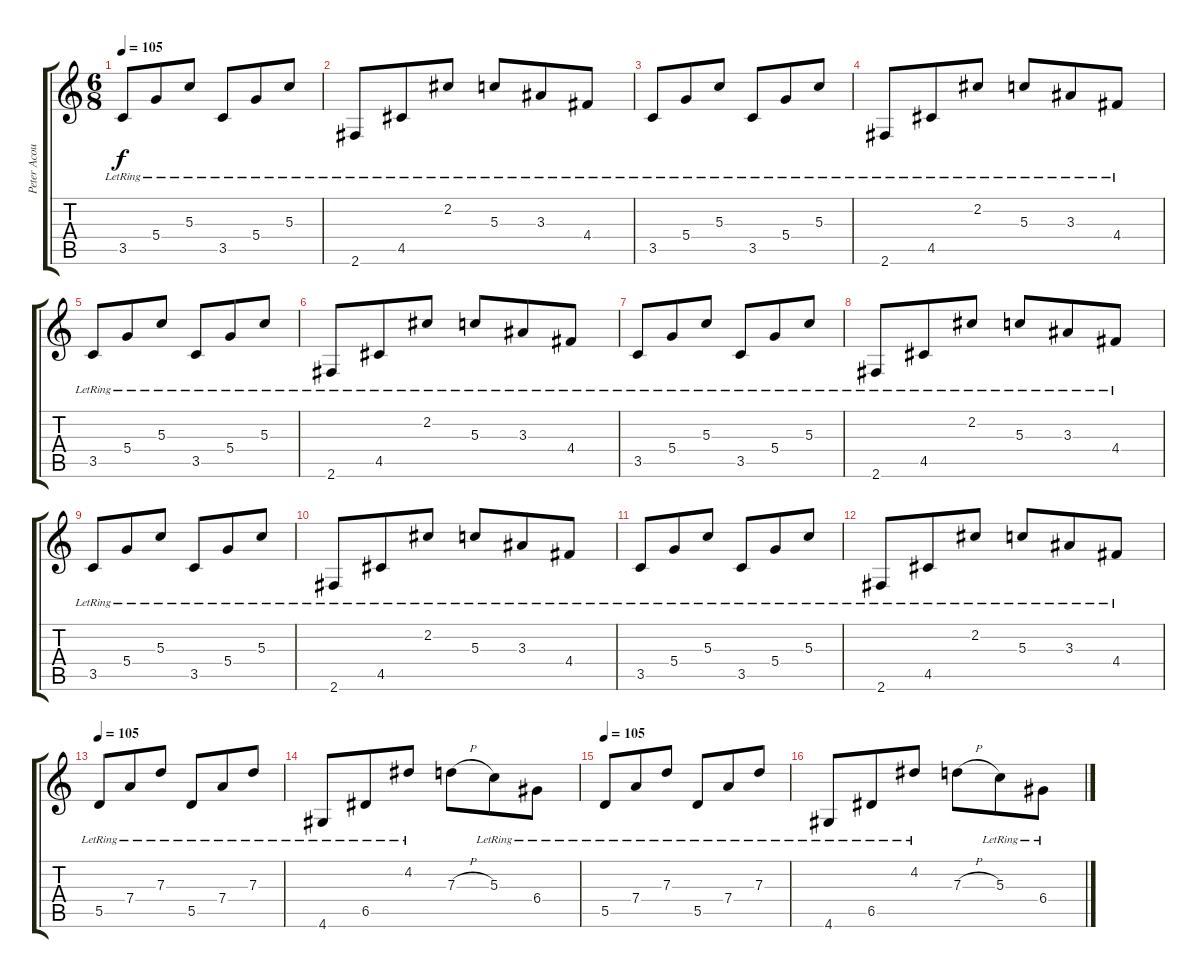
\track ("Peter Acoustic" "Peter Acou") {instrument acousticguitarsteel}
\staff {score tabs}
\tuning (E4 B3 G3 D3 A2 E2) {hide}
\ts (6 8)
\tempo 105
\clef g2
\ks c
3.5{lr}.8{dy f} 5.4{lr}.8 5.3{lr}.8 3.5{lr}.8 5.4{lr}.8 5.3{lr}.8 |
2.6{lr}.8 4.5{lr}.8 2.2{lr}.8 5.3{lr}.8 3.3{lr}.8 4.4{lr}.8 |
3.5{lr}.8 5.4{lr}.8 5.3{lr}.8 3.5{lr}.8 5.4{lr}.8 5.3{lr}.8 |
2.6{lr}.8 4.5{lr}.8 2.2{lr}.8 5.3{lr}.8 3.3{lr}.8 4.4{lr}.8 |
3.5{lr}.8 5.4{lr}.8 5.3{lr}.8 3.5{lr}.8 5.4{lr}.8 5.3{lr}.8 |
2.6{lr}.8 4.5{lr}.8 2.2{lr}.8 5.3{lr}.8 3.3{lr}.8 4.4{lr}.8 |
3.5{lr}.8 5.4{lr}.8 5.3{lr}.8 3.5{lr}.8 5.4{lr}.8 5.3{lr}.8 |
2.6{lr}.8 4.5{lr}.8 2.2{lr}.8 5.3{lr}.8 3.3{lr}.8 4.4{lr}.8 |
3.5{lr}.8 5.4{lr}.8 5.3{lr}.8 3.5{lr}.8 5.4{lr}.8 5.3{lr}.8 |
2.6{lr}.8 4.5{lr}.8 2.2{lr}.8 5.3{lr}.8 3.3{lr}.8 4.4{lr}.8 |
3.5{lr}.8 5.4{lr}.8 5.3{lr}.8 3.5{lr}.8 5.4{lr}.8 5.3{lr}.8 |
2.6{lr}.8 4.5{lr}.8 2.2{lr}.8 5.3{lr}.8 3.3{lr}.8 4.4{lr}.8 |
\tempo 105
5.5{lr}.8 7.4{lr}.8 7.3{lr}.8 5.5{lr}.8 7.4{lr}.8 7.3{lr}.8 |
4.6{lr}.8 6.5{lr}.8 4.2{lr}.8 7.3{h}.8 5.3{lr}.8 6.4{lr}.8 |
\tempo 105
5.5{lr}.8 7.4{lr}.8 7.3{lr}.8 5.5{lr}.8 7.4{lr}.8 7.3{lr}.8 |
4.6{lr}.8 6.5{lr}.8 4.2{lr}.8 7.3{h}.8 5.3{lr}.8 6.4{lr}.8
